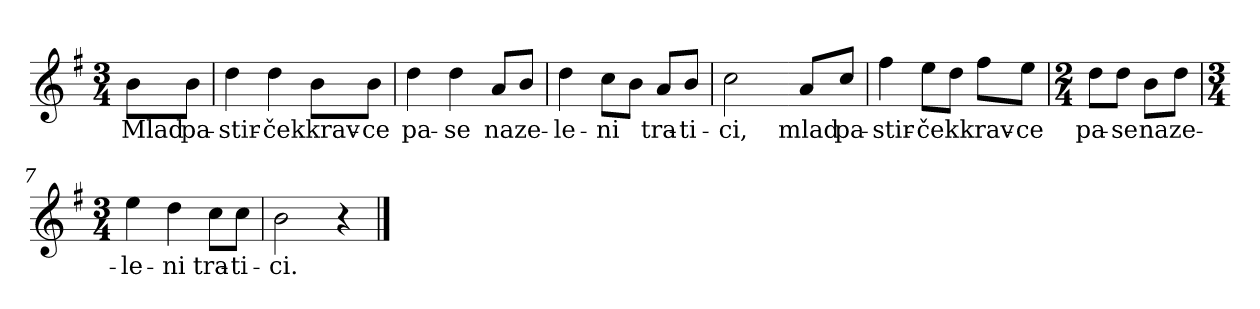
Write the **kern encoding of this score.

**kern	**text
*part1	*part1
*staff1	*staff1
*clefG2	*
*k[f#]	*
*G:	*
*M3/4	*
=	=
8b\L	Mlad
8b\J	pa-
=1	=1
4dd\	-stir-
4dd\	-ček
8b\L	krav-
8b\J	-ce
=2	=2
4dd\	pa-
4dd\	-se
8a/L	na
8b/J	ze-
=3	=3
4dd\	-le-
8cc\L	-ni
8b\J	.
8a/L	tra-
8b/J	-ti-
=4	=4
2cc\	-ci,
=4X1-	=4X1-
8a/L	mlad
8cc/J	pa-
=5	=5
4ff#\	-stir-
8ee\L	-ček
8dd\J	.
8ff#\L	krav-
8ee\J	-ce
!!LO:LB:g=z
=6	=6
*M2/4	*
8dd\L	pa-
8dd\J	-se
8b\L	na
8dd\J	ze-
=7	=7
*M3/4	*
4ee\	-le-
4dd\	-ni
8cc\L	tra-
8cc\J	-ti-
=8	=8
2b\	-ci.
4r	.
==	==
*-	*-
